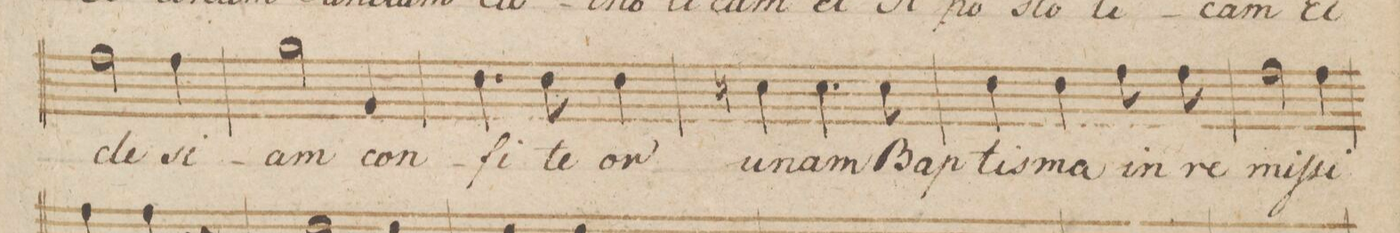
**kern	**text	**dynam
*I"Tenore.	*	*
*clefC4	*	*
*k[b-]	*	*
*met(c|)	*	*
*M3/4	*	*
2e\	-cle-	.
4e\	-si-	.
=198	=198	=198
2f\	-am	.
4F/	con-	.
=199	=199	=199
4.c\	-fi-	.
8c\	-te-	.
4c\	-or	.
=200	=200	=200
4Bn\	u-	.
4.B\	-nam	.
8B\	Bap-	.
=201	=201	=201
4c\	-tis-	.
4c\	-ma	.
8e\	in	.
8e\	re-	.
=202	=202	=202
2e\	miſ-	.
4e\	-si-	.
=203	=203	=203
*-	*-	*-
